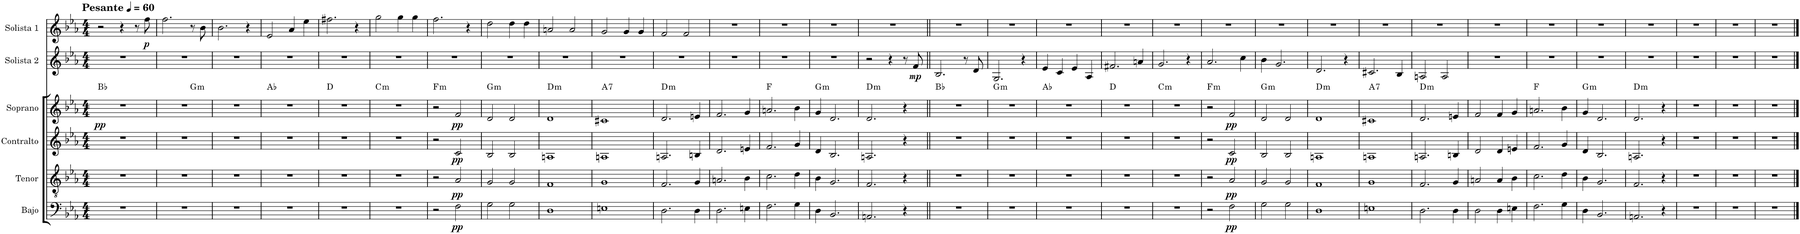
**kern	**dynam	**kern	**dynam	**kern	**dynam	**kern	**dynam	**harte	**kern	**dynam	**kern	**dynam
*part6	*part6	*part5	*part5	*part4	*part4	*part3	*part3	*part3	*part2	*part2	*part1	*part1
*staff6	*staff6	*staff5	*staff5	*staff4	*staff4	*staff3	*staff3	*	*staff2	*staff2	*staff1	*staff1
*I"Bajo	*	*I"Tenor	*	*I"Contralto	*	*I"Soprano	*	*	*I"Solista 2	*	*I"Solista 1	*
*I'B.	*	*I'T.	*	*I'C.	*	*I'S.	*	*	*I'Sl. 2	*	*I'Sl. 1	*
*clefF4	*	*clefGv2	*	*clefG2	*	*clefG2	*	*	*clefG2	*	*clefG2	*
*k[b-e-a-]	*	*k[b-e-a-]	*	*k[b-e-a-]	*	*k[b-e-a-]	*	*	*k[b-e-a-]	*	*k[b-e-a-]	*
*M4/4	*	*M4/4	*	*M4/4	*	*M4/4	*	*	*M4/4	*	*M4/4	*
*MM60	*	*MM60	*	*MM60	*	*MM60	*	*	*MM60	*	*MM60	*
=1	=1	=1	=1	=1	=1	=1	=1	=1	=1	=1	=1	=1
!	!	!	!	!	!	!	!	!	!	!	!LO:TX:a:B:t=Pesante	!
!	!	!	!	!	!	!	!LO:DY:b	!	!	!	!	!
1r	.	1r	.	1r	.	1r	pp	Bb:maj	1r	.	2r	.
.	.	.	.	.	.	.	.	.	.	.	4r	.
.	.	.	.	.	.	.	.	.	.	.	8r	.
!	!	!	!	!	!	!	!	!	!	!	!	!LO:DY:b
.	.	.	.	.	.	.	.	.	.	.	8ff\	p
=2	=2	=2	=2	=2	=2	=2	=2	=2	=2	=2	=2	=2
*	*	*	*	*	*	*^	*	*	*	*	*	*
1r	.	1r	.	1r	.	1r	2.ryy	.	.	1r	.	2.ff\	.
!	!	!	!	!	!	!	!	!	!LO:H:kt=m	!	!	!	!
.	.	.	.	.	.	.	4ryy	.	G:min	.	.	8r	.
.	.	.	.	.	.	.	.	.	.	.	.	8b-\	.
*	*	*	*	*	*	*v	*v	*	*	*	*	*	*
=3	=3	=3	=3	=3	=3	=3	=3	=3	=3	=3	=3	=3
1r	.	1r	.	1r	.	1r	.	.	1r	.	2.b-\	.
.	.	.	.	.	.	.	.	.	.	.	4r	.
=4	=4	=4	=4	=4	=4	=4	=4	=4	=4	=4	=4	=4
1r	.	1r	.	1r	.	1r	.	Ab:maj	1r	.	2e-/	.
.	.	.	.	.	.	.	.	.	.	.	4a-/	.
.	.	.	.	.	.	.	.	.	.	.	4ee-\	.
=5	=5	=5	=5	=5	=5	=5	=5	=5	=5	=5	=5	=5
1r	.	1r	.	1r	.	1r	.	D:maj	1r	.	2.ff#X\	.
.	.	.	.	.	.	.	.	.	.	.	4r	.
=6	=6	=6	=6	=6	=6	=6	=6	=6	=6	=6	=6	=6
!	!	!	!	!	!	!	!	!LO:H:kt=m	!	!	!	!
1r	.	1r	.	1r	.	1r	.	C:min	1r	.	2gg\	.
.	.	.	.	.	.	.	.	.	.	.	4gg\	.
.	.	.	.	.	.	.	.	.	.	.	4gg\	.
=7	=7	=7	=7	=7	=7	=7	=7	=7	=7	=7	=7	=7
!	!	!	!	!	!	!	!	!LO:H:kt=m	!	!	!	!
2r	.	2r	.	2r	.	2r	.	F:min	1r	.	2.ff\	.
!	!LO:DY:b	!	!LO:DY:b	!	!LO:DY:b	!	!LO:DY:b	!	!	!	!	!
2F\	pp	2A-/	pp	2c/	pp	2f/	pp	.	.	.	.	.
.	.	.	.	.	.	.	.	.	.	.	4r	.
=8	=8	=8	=8	=8	=8	=8	=8	=8	=8	=8	=8	=8
!	!	!	!	!	!	!	!	!LO:H:kt=m	!	!	!	!
2G\	.	2G/	.	2B-/	.	2d/	.	G:min	1r	.	2dd\	.
2G\	.	2G/	.	2B-/	.	2d/	.	.	.	.	4dd\	.
.	.	.	.	.	.	.	.	.	.	.	4dd\	.
=9	=9	=9	=9	=9	=9	=9	=9	=9	=9	=9	=9	=9
!	!	!	!	!	!	!	!	!LO:H:kt=m	!	!	!	!
1D	.	1F	.	1An	.	1d	.	D:min	1r	.	2an/	.
.	.	.	.	.	.	.	.	.	.	.	2a/	.
=10	=10	=10	=10	=10	=10	=10	=10	=10	=10	=10	=10	=10
!	!	!	!	!	!	!	!	!LO:H:kt=7	!	!	!	!
1En	.	1G	.	1An	.	1c#X	.	A:7	1r	.	2g/	.
.	.	.	.	.	.	.	.	.	.	.	4g/	.
.	.	.	.	.	.	.	.	.	.	.	4g/	.
=11	=11	=11	=11	=11	=11	=11	=11	=11	=11	=11	=11	=11
!	!	!	!	!	!	!	!	!LO:H:kt=m	!	!	!	!
2.D\	.	2.F/	.	2.An/	.	2.d/	.	D:min	1r	.	2f/	.
.	.	.	.	.	.	.	.	.	.	.	2f/	.
4D\	.	4G/	.	4Bn/	.	4en/	.	.	.	.	.	.
=12	=12	=12	=12	=12	=12	=12	=12	=12	=12	=12	=12	=12
2.D\	.	2.An/	.	2.d/	.	2.f/	.	.	1r	.	1r	.
4En\	.	4B-\	.	4en/	.	4g/	.	.	.	.	.	.
=13	=13	=13	=13	=13	=13	=13	=13	=13	=13	=13	=13	=13
2.F\	.	2.c\	.	2.f/	.	2.an/	.	F:maj	1r	.	1r	.
4G\	.	4d\	.	4g/	.	4b-\	.	.	.	.	.	.
=14	=14	=14	=14	=14	=14	=14	=14	=14	=14	=14	=14	=14
!	!	!	!	!	!	!	!	!LO:H:kt=m	!	!	!	!
4D\	.	4B-\	.	4d/	.	4g/	.	G:min	1r	.	1r	.
2.BB-/	.	2.G/	.	2.B-/	.	2.d/	.	.	.	.	.	.
=15	=15	=15	=15	=15	=15	=15	=15	=15	=15	=15	=15	=15
!	!	!	!	!	!	!	!	!LO:H:kt=m	!	!	!	!
2.AAn/	.	2.F/	.	2.An/	.	2.d/	.	D:min	2r	.	1r	.
.	.	.	.	.	.	.	.	.	4r	.	.	.
4r	.	4r	.	4r	.	4r	.	.	8r	.	.	.
!	!	!	!	!	!	!	!	!	!	!LO:DY:b	!	!
.	.	.	.	.	.	.	.	.	8f/	mp	.	.
=16||	=16||	=16||	=16||	=16||	=16||	=16||	=16||	=16||	=16||	=16||	=16||	=16||
1r	.	1r	.	1r	.	1r	.	Bb:maj	2.B-/	.	1r	.
.	.	.	.	.	.	.	.	.	8r	.	.	.
.	.	.	.	.	.	.	.	.	8d/	.	.	.
=17	=17	=17	=17	=17	=17	=17	=17	=17	=17	=17	=17	=17
!	!	!	!	!	!	!	!	!LO:H:kt=m	!	!	!	!
1r	.	1r	.	1r	.	1r	.	G:min	2.G/	.	1r	.
.	.	.	.	.	.	.	.	.	4r	.	.	.
=18	=18	=18	=18	=18	=18	=18	=18	=18	=18	=18	=18	=18
1r	.	1r	.	1r	.	1r	.	Ab:maj	4e-/	.	1r	.
.	.	.	.	.	.	.	.	.	4c/	.	.	.
.	.	.	.	.	.	.	.	.	4e-/	.	.	.
.	.	.	.	.	.	.	.	.	4A-/	.	.	.
=19	=19	=19	=19	=19	=19	=19	=19	=19	=19	=19	=19	=19
1r	.	1r	.	1r	.	1r	.	D:maj	2.f#X/	.	1r	.
.	.	.	.	.	.	.	.	.	4an/	.	.	.
=20	=20	=20	=20	=20	=20	=20	=20	=20	=20	=20	=20	=20
!	!	!	!	!	!	!	!	!LO:H:kt=m	!	!	!	!
1r	.	1r	.	1r	.	1r	.	C:min	2.g/	.	1r	.
.	.	.	.	.	.	.	.	.	4r	.	.	.
=21	=21	=21	=21	=21	=21	=21	=21	=21	=21	=21	=21	=21
!	!	!	!	!	!	!	!	!LO:H:kt=m	!	!	!	!
2r	.	2r	.	2r	.	2r	.	F:min	2.a-/	.	1r	.
!	!LO:DY:b	!	!LO:DY:b	!	!LO:DY:b	!	!LO:DY:b	!	!	!	!	!
2F\	pp	2A-/	pp	2c/	pp	2f/	pp	.	.	.	.	.
.	.	.	.	.	.	.	.	.	4cc\	.	.	.
=22	=22	=22	=22	=22	=22	=22	=22	=22	=22	=22	=22	=22
!	!	!	!	!	!	!	!	!LO:H:kt=m	!	!	!	!
2G\	.	2G/	.	2B-/	.	2d/	.	G:min	4b-\	.	1r	.
.	.	.	.	.	.	.	.	.	2.g/	.	.	.
2G\	.	2G/	.	2B-/	.	2d/	.	.	.	.	.	.
=23	=23	=23	=23	=23	=23	=23	=23	=23	=23	=23	=23	=23
!	!	!	!	!	!	!	!	!LO:H:kt=m	!	!	!	!
1D	.	1F	.	1An	.	1d	.	D:min	2.d/	.	1r	.
.	.	.	.	.	.	.	.	.	4r	.	.	.
=24	=24	=24	=24	=24	=24	=24	=24	=24	=24	=24	=24	=24
!	!	!	!	!	!	!	!	!LO:H:kt=7	!	!	!	!
1En	.	1G	.	1An	.	1c#X	.	A:7	2.c#X/	.	1r	.
.	.	.	.	.	.	.	.	.	4B-/	.	.	.
=25	=25	=25	=25	=25	=25	=25	=25	=25	=25	=25	=25	=25
!	!	!	!	!	!	!	!	!LO:H:kt=m	!	!	!	!
2.D\	.	2.F/	.	2.An/	.	2.d/	.	D:min	2An/	.	1r	.
.	.	.	.	.	.	.	.	.	2A/	.	.	.
4D\	.	4G/	.	4Bn/	.	4en/	.	.	.	.	.	.
=26	=26	=26	=26	=26	=26	=26	=26	=26	=26	=26	=26	=26
2D\	.	2An/	.	2d/	.	2f/	.	.	1r	.	1r	.
4D\	.	4A/	.	4d/	.	4f/	.	.	.	.	.	.
4En\	.	4B-\	.	4en/	.	4g/	.	.	.	.	.	.
=27	=27	=27	=27	=27	=27	=27	=27	=27	=27	=27	=27	=27
2.F\	.	2.c\	.	2.f/	.	2.an/	.	F:maj	1r	.	1r	.
4G\	.	4d\	.	4g/	.	4b-\	.	.	.	.	.	.
=28	=28	=28	=28	=28	=28	=28	=28	=28	=28	=28	=28	=28
!	!	!	!	!	!	!	!	!LO:H:kt=m	!	!	!	!
4D\	.	4B-\	.	4d/	.	4g/	.	G:min	1r	.	1r	.
2.BB-/	.	2.G/	.	2.B-/	.	2.d/	.	.	.	.	.	.
=29	=29	=29	=29	=29	=29	=29	=29	=29	=29	=29	=29	=29
!	!	!	!	!	!	!	!	!LO:H:kt=m	!	!	!	!
2.AAn/	.	2.F/	.	2.An/	.	2.d/	.	D:min	1r	.	1r	.
4r	.	4r	.	4r	.	4r	.	.	.	.	.	.
=30	=30	=30	=30	=30	=30	=30	=30	=30	=30	=30	=30	=30
1r	.	1r	.	1r	.	1r	.	.	1r	.	1r	.
=31	=31	=31	=31	=31	=31	=31	=31	=31	=31	=31	=31	=31
1r	.	1r	.	1r	.	1r	.	.	1r	.	1r	.
=32	=32	=32	=32	=32	=32	=32	=32	=32	=32	=32	=32	=32
1r	.	1r	.	1r	.	1r	.	.	1r	.	1r	.
==	==	==	==	==	==	==	==	==	==	==	==	==
*-	*-	*-	*-	*-	*-	*-	*-	*-	*-	*-	*-	*-
